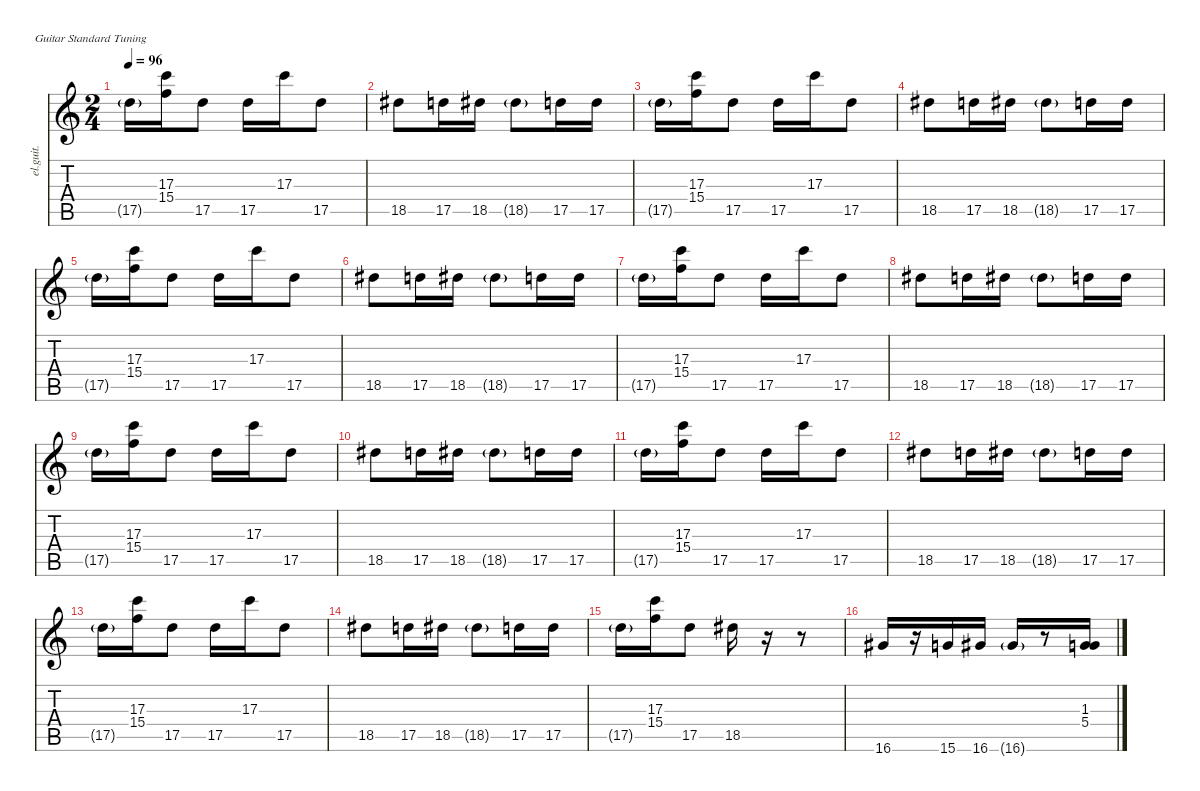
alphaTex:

\defaultSystemsLayout 4
\hideDynamics
\bracketExtendMode nobrackets
\otherSystemsTrackNameOrientation horizontal
\track ("Guitar 2" "el.guit.") {instrument electricguitarclean}
\staff {score tabs}
\tuning (E4 B3 G3 D3 A2 E2)
\ts (2 4)
\tempo 96
\clef g2
\ks c
17.5{g}.16{dy fff} (17.3 15.4).16{dy f} 17.5.8 17.5.16 17.3.16 17.5.8 |
18.5{acc #}.8 17.5.16 18.5{acc #}.16 18.5{g acc #}.8{dy fff} 17.5.16{dy f} 17.5.16 |
17.5{g}.16{dy fff} (17.3 15.4).16{dy f} 17.5.8 17.5.16 17.3.16 17.5.8 |
18.5{acc #}.8 17.5.16 18.5{acc #}.16 18.5{g acc #}.8{dy fff} 17.5.16{dy f} 17.5.16 |
17.5{g}.16{dy fff} (17.3 15.4).16{dy f} 17.5.8 17.5.16 17.3.16 17.5.8 |
18.5{acc #}.8 17.5.16 18.5{acc #}.16 18.5{g acc #}.8{dy fff} 17.5.16{dy f} 17.5.16 |
17.5{g}.16{dy fff} (17.3 15.4).16{dy f} 17.5.8 17.5.16 17.3.16 17.5.8 |
18.5{acc #}.8 17.5.16 18.5{acc #}.16 18.5{g acc #}.8{dy fff} 17.5.16{dy f} 17.5.16 |
17.5{g}.16{dy fff} (17.3 15.4).16{dy f} 17.5.8 17.5.16 17.3.16 17.5.8 |
18.5{acc #}.8 17.5.16 18.5{acc #}.16 18.5{g acc #}.8{dy fff} 17.5.16{dy f} 17.5.16 |
17.5{g}.16{dy fff} (17.3 15.4).16{dy f} 17.5.8 17.5.16 17.3.16 17.5.8 |
18.5{acc #}.8 17.5.16 18.5{acc #}.16 18.5{g acc #}.8{dy fff} 17.5.16{dy f} 17.5.16 |
17.5{g}.16{dy fff} (17.3 15.4).16{dy f} 17.5.8 17.5.16 17.3.16 17.5.8 |
18.5{acc #}.8 17.5.16 18.5{acc #}.16 18.5{g acc #}.8{dy fff} 17.5.16{dy f} 17.5.16 |
17.5{g}.16{dy fff} (17.3 15.4).16{dy f} 17.5.8 18.5{acc #}.16 r.16 r.8 |
16.6{acc #}.16 r.16 15.6.16 16.6{acc #}.16 16.6{g acc #}.16{dy fff} r.8 (1.3{acc #} 5.4).16{dy f}
